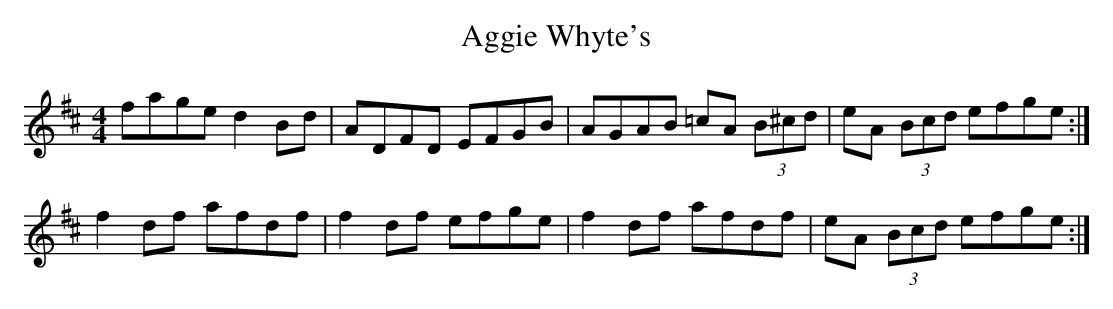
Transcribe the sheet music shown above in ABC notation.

X:1
T: Aggie Whyte's
M: 4/4
L: 1/8
K: D
fage d2 Bd | ADFD EFGB | AGAB =cA (3B^cd |\
eA (3Bcd efge :|
f2 df afdf | f2 df efge | f2 df afdf |\
eA (3Bcd efge :|
